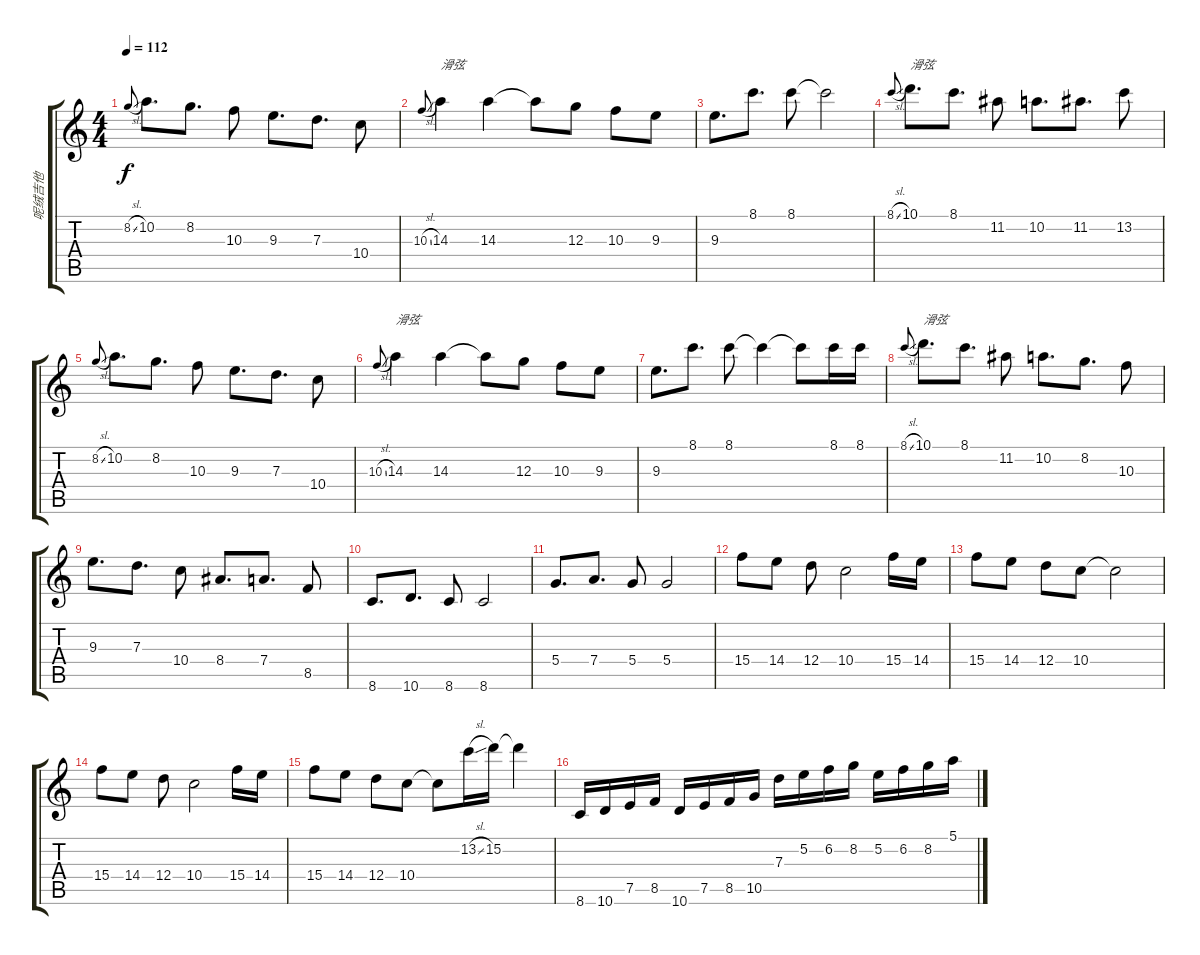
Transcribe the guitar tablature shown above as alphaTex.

\track ("呢绒吉他" "呢绒吉他") {instrument acousticguitarnylon}
\staff {score tabs}
\tuning (E4 B3 G3 D3 A2 E2) {hide}
\ts (4 4)
\tempo 112
\clef g2
\ks c
8.2{sl}.8{gr onbeat dy f} 10.2.8{d} 8.2.8{d} 10.3.8 9.3.8{d} 7.3.8{d} 10.4.8 |
10.3{sl}.8{gr onbeat} 14.3.4{txt "滑弦"} 14.3.4 14.3{t}.8 12.3.8 10.3.8 9.3.8 |
9.3.8{d} 8.1.8{d} 8.1.8 8.1{t}.2 |
8.1{sl}.8{gr onbeat} 10.1.8{d txt "滑弦"} 8.1.8{d} 11.2.8 10.2.8{d} 11.2.8{d} 13.2.8 |
8.2{sl}.8{gr onbeat} 10.2.8{d} 8.2.8{d} 10.3.8 9.3.8{d} 7.3.8{d} 10.4.8 |
10.3{sl}.8{gr onbeat} 14.3.4{txt "滑弦"} 14.3.4 14.3{t}.8 12.3.8 10.3.8 9.3.8 |
9.3.8{d} 8.1.8{d} 8.1.8 8.1{t}.4 8.1{t}.8 8.1.16 8.1.16 |
8.1{sl}.8{gr onbeat} 10.1.8{d txt "滑弦"} 8.1.8{d} 11.2.8 10.2.8{d} 8.2.8{d} 10.3.8 |
9.3.8{d} 7.3.8{d} 10.4.8 8.4.8{d} 7.4.8{d} 8.5.8 |
8.6.8{d} 10.6.8{d} 8.6.8 8.6.2 |
5.4.8{d} 7.4.8{d} 5.4.8 5.4.2 |
15.4.8 14.4.8 12.4.8 10.4.2 15.4.16 14.4.16 |
15.4.8 14.4.8 12.4.8 10.4.8 10.4{t}.2 |
15.4.8 14.4.8 12.4.8 10.4.2 15.4.16 14.4.16 |
15.4.8 14.4.8 12.4.8 10.4.8 10.4{t}.8 13.2{sl}.16 15.2.16 15.2{t}.4 |
8.6.16 10.6.16 7.5.16 8.5.16 10.6.16 7.5.16 8.5.16 10.5.16 7.3.16 5.2.16 6.2.16 8.2.16 5.2.16 6.2.16 8.2.16 5.1.16
